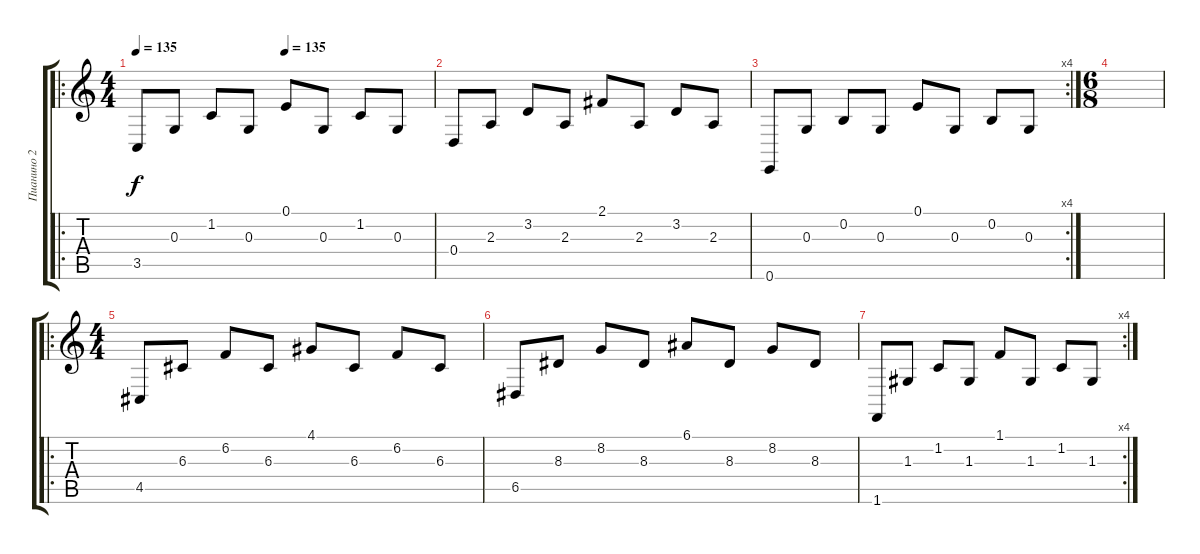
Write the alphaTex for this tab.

\track ("Пианино 2" "Пианино 2") {instrument electricgrandpiano}
\staff {score tabs}
\tuning (E4 B3 G3 D3 A2 E2) {hide}
\ro
\ts (4 4)
\tempo 135
\tempo (135 0.5)
\clef g2
\ks c
3.5.8{dy f} 0.3.8 1.2.8 0.3.8 0.1.8 0.3.8 1.2.8 0.3.8 |
0.4.8 2.3.8 3.2.8 2.3.8 2.1.8 2.3.8 3.2.8 2.3.8 |
\rc 4
0.6.8 0.3.8 0.2.8 0.3.8 0.1.8 0.3.8 0.2.8 0.3.8 |
\ts (6 8)
|
\ro
\ts (4 4)
4.5.8 6.3.8 6.2.8 6.3.8 4.1.8 6.3.8 6.2.8 6.3.8 |
6.5.8 8.3.8 8.2.8 8.3.8 6.1.8 8.3.8 8.2.8 8.3.8 |
\rc 4
1.6.8 1.3.8 1.2.8 1.3.8 1.1.8 1.3.8 1.2.8 1.3.8
